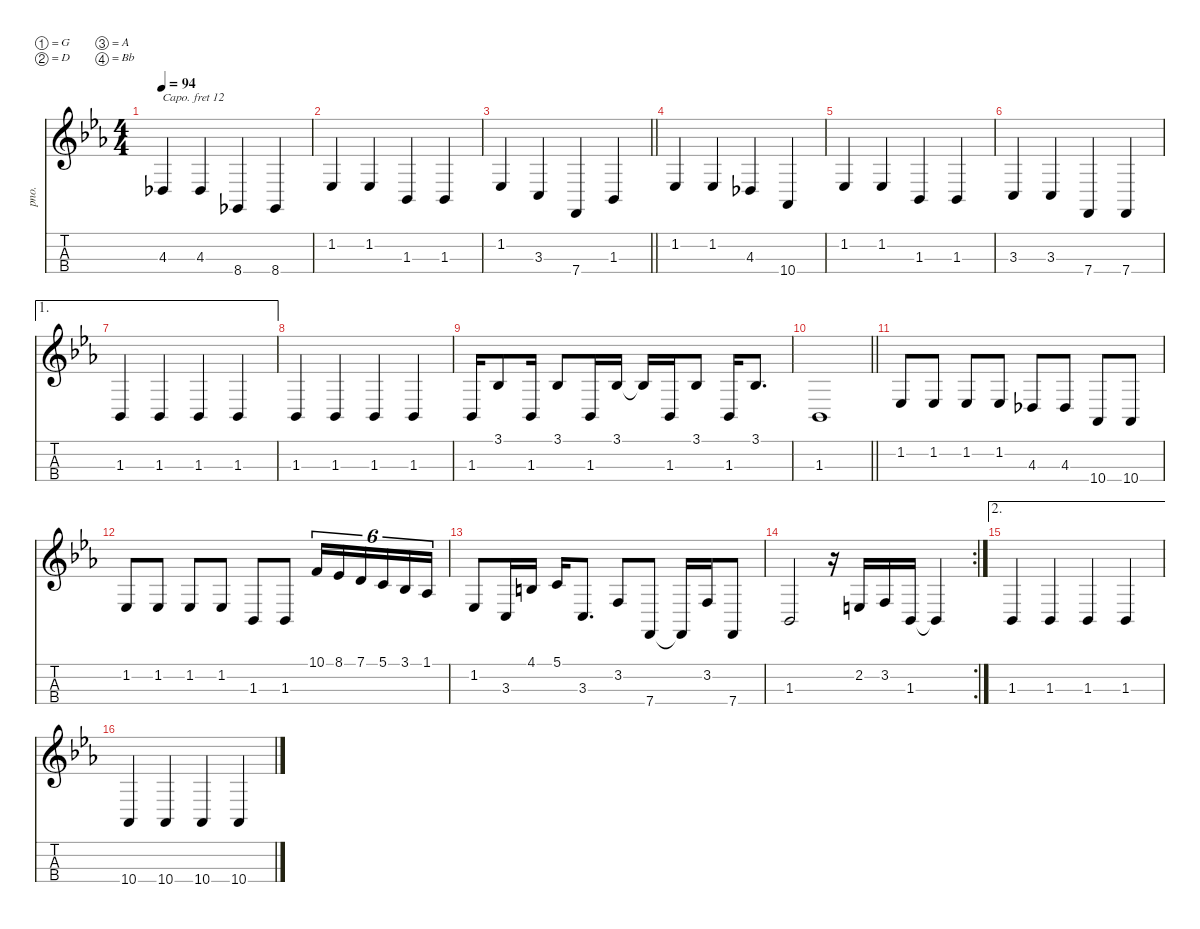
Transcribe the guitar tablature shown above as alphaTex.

\defaultSystemsLayout 4
\hideDynamics
\bracketExtendMode nobrackets
\otherSystemsTrackNameOrientation horizontal
\track ("Track 4" "pno.") {instrument acousticgrandpiano}
\staff {score tabs}
\capo 12
\tuning (G2 D2 A1 Bb0)
\ts (4 4)
\tempo 94
\clef g2
\ks eb
4.3{acc b}.4{dy f} 4.3{acc b}.4 8.4{acc b}.4 8.4{acc b}.4 |
1.2{acc b}.4 1.2{acc b}.4 1.3{acc b}.4 1.3{acc b}.4 |
\barLineRight lightlight
1.2{acc b}.4 3.3{acc forcenatural}.4 7.4{acc forcenatural}.4 1.3{acc b}.4 |
1.2{acc b}.4 1.2{acc b}.4 4.3{acc b}.4 10.4{acc b}.4 |
1.2{acc b}.4 1.2{acc b}.4 1.3{acc b}.4 1.3{acc b}.4 |
3.3{acc forcenatural}.4 3.3{acc forcenatural}.4 7.4{acc forcenatural}.4 7.4{acc forcenatural}.4 |
\ae 1
1.3{acc b}.4 1.3{acc b}.4 1.3{acc b}.4 1.3{acc b}.4 |
1.3{acc b}.4 1.3{acc b}.4 1.3{acc b}.4 1.3{acc b}.4 |
1.3{acc b}.16 3.1{acc b}.8 1.3{acc b}.16 3.1{acc b}.8 1.3{acc b}.16 3.1{acc b}.16 3.1{t acc b}.16 1.3{acc b}.16 3.1{acc b}.8 1.3{acc b}.16 3.1{acc b}.8{d} |
\barLineRight lightlight
1.3{acc b}.1 |
1.2{acc b}.8{dy ff} 1.2{acc b}.8 1.2{acc b}.8 1.2{acc b}.8 4.3{acc b}.8 4.3{acc b}.8 10.4{acc b}.8 10.4{acc b}.8 |
1.2{acc b}.8 1.2{acc b}.8 1.2{acc b}.8 1.2{acc b}.8 1.3{acc b}.8 1.3{acc b}.8 10.1{acc forcenatural}.16{tu (6 4)} 8.1{acc b}.16{tu (6 4)} 7.1{acc forcenatural}.16{tu (6 4)} 5.1{acc forcenatural}.16{tu (6 4)} 3.1{acc b}.16{tu (6 4)} 1.1{acc b}.16{tu (6 4)} |
1.2{acc b}.8 3.3{acc forcenatural}.16 4.1{acc forcenatural}.16 5.1{acc forcenatural}.16 3.3{acc forcenatural}.8{d} 3.2{acc forcenatural}.8 7.4{acc forcenatural}.8 7.4{t acc forcenatural}.16 3.2{acc forcenatural}.16 7.4{acc forcenatural}.8 |
\rc 2
1.3{acc b}.2 r.16 2.2{acc forcenatural}.16 3.2{acc forcenatural}.16 1.3{acc b}.16 1.3{t acc b}.4 |
\ae 2
1.3{acc b}.4{dy f} 1.3{acc b}.4 1.3{acc b}.4 1.3{acc b}.4 |
10.4{acc b}.4 10.4{acc b}.4 10.4{acc b}.4 10.4{acc b}.4
